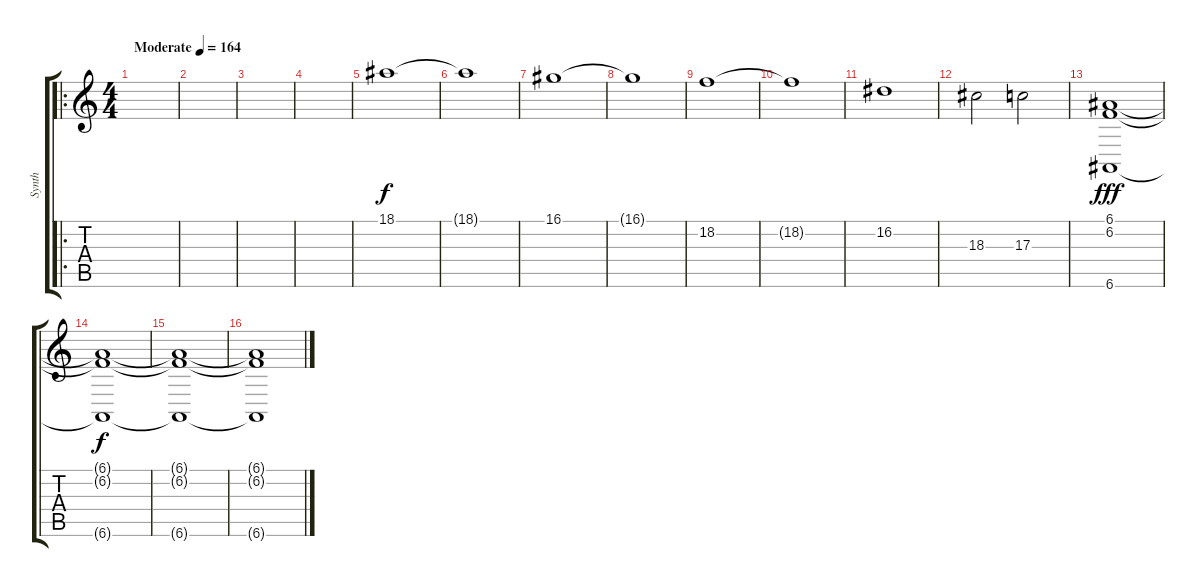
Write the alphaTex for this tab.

\track ("Synth" "Synth") {instrument synthstrings1}
\staff {score tabs}
\tuning (E4 B3 G3 D3 A2 E2) {hide}
\ro
\ts (4 4)
\tempo (164 "Moderate")
\clef g2
\ks c
|
|
|
|
18.1.1 |
18.1{t}.1 |
16.1.1 |
16.1{t}.1 |
18.2.1 |
18.2{t}.1 |
16.2.1 |
18.3.2 17.3.2 |
(6.1 6.2 6.6).1{dy fff} |
(6.1{t} 6.2{t} 6.6{t}).1{dy f} |
(6.1{t} 6.2{t} 6.6{t}).1 |
(6.1{t} 6.2{t} 6.6{t}).1
